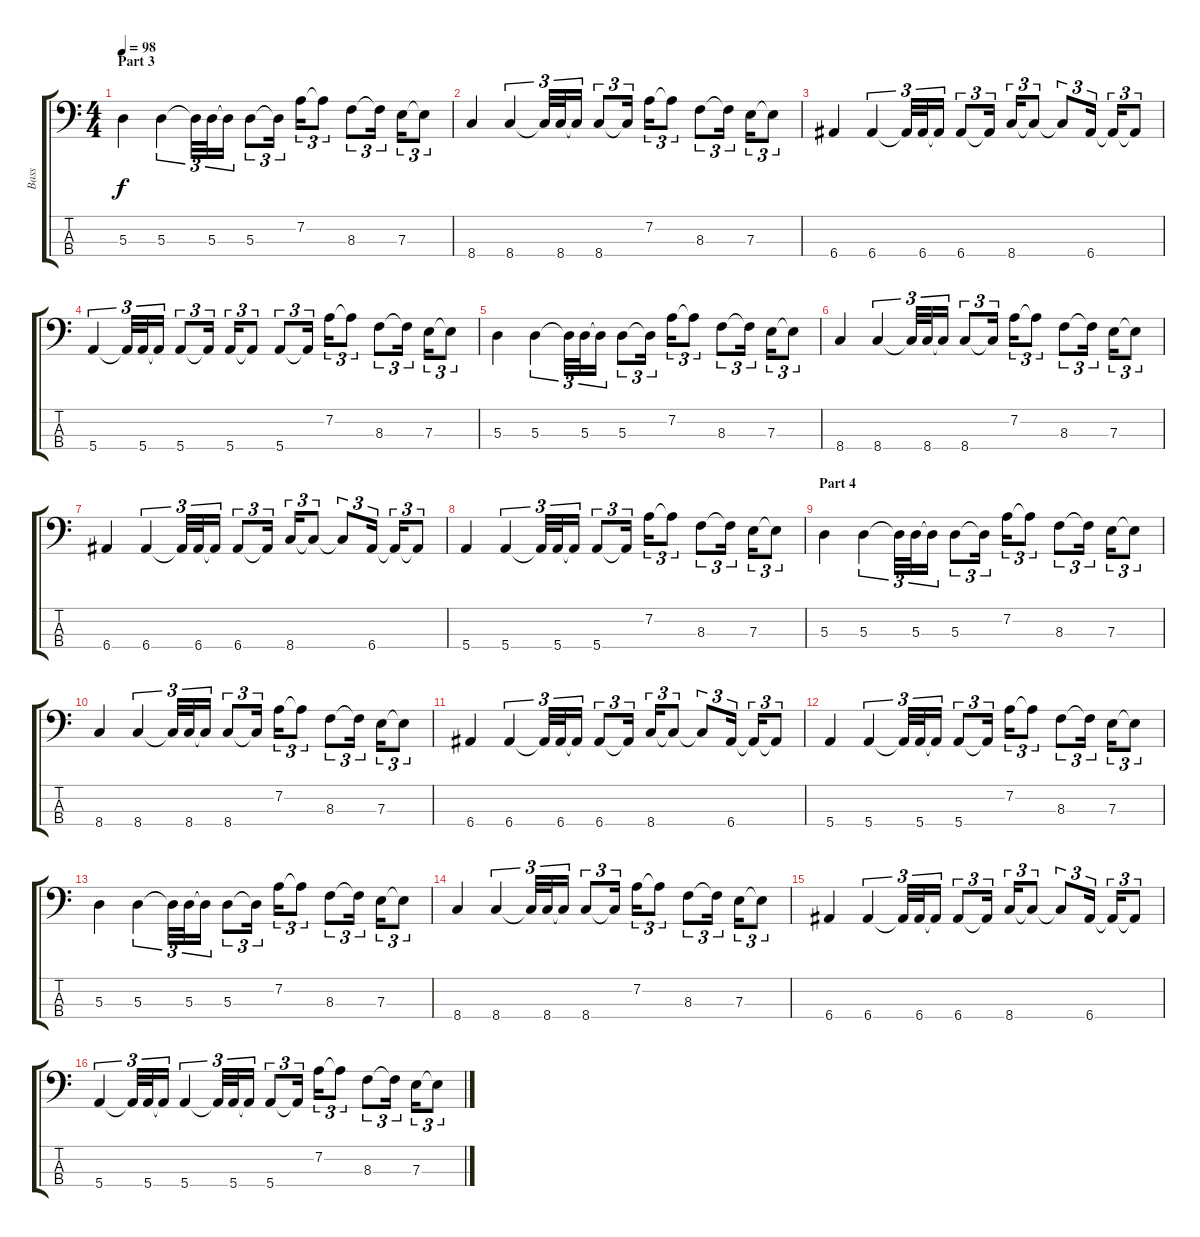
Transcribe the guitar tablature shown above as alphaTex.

\track ("Bass" "Bass") {instrument synthbass2}
\staff {score tabs}
\tuning (G2 D2 A1 E1) {hide}
\ts (4 4)
\section ("" "Part 3")
\tempo 98
\clef f4
\ks c
5.3.4{dy f} 5.3.4{tu (3 2)} 5.3{t}.32{tu (3 2)} 5.3.32{tu (3 2)} 5.3{t}.16{tu (3 2)} 5.3.8{tu (3 2)} 5.3{t}.16{tu (3 2)} 7.2.16{tu (3 2)} 7.2{t}.8{tu (3 2)} 8.3.8{tu (3 2)} 8.3{t}.16{tu (3 2)} 7.3.16{tu (3 2)} 7.3{t}.8{tu (3 2)} |
8.4.4 8.4.4{tu (3 2)} 8.4{t}.32{tu (3 2)} 8.4.32{tu (3 2)} 8.4{t}.16{tu (3 2)} 8.4.8{tu (3 2)} 8.4{t}.16{tu (3 2)} 7.2.16{tu (3 2)} 7.2{t}.8{tu (3 2)} 8.3.8{tu (3 2)} 8.3{t}.16{tu (3 2)} 7.3.16{tu (3 2)} 7.3{t}.8{tu (3 2)} |
6.4.4 6.4.4{tu (3 2)} 6.4{t}.32{tu (3 2)} 6.4.32{tu (3 2)} 6.4{t}.16{tu (3 2)} 6.4.8{tu (3 2)} 6.4{t}.16{tu (3 2)} 8.4.16{tu (3 2)} 8.4{t}.8{tu (3 2)} 8.4{t}.8{tu (3 2)} 6.4.16{tu (3 2)} 6.4{t}.16{tu (3 2)} 6.4{t}.8{tu (3 2)} |
5.4.4{tu (3 2)} 5.4{t}.32{tu (3 2)} 5.4.32{tu (3 2)} 5.4{t}.16{tu (3 2)} 5.4.8{tu (3 2)} 5.4{t}.16{tu (3 2)} 5.4.16{tu (3 2)} 5.4{t}.8{tu (3 2)} 5.4.8{tu (3 2)} 5.4{t}.16{tu (3 2)} 7.2.16{tu (3 2)} 7.2{t}.8{tu (3 2)} 8.3.8{tu (3 2)} 8.3{t}.16{tu (3 2)} 7.3.16{tu (3 2)} 7.3{t}.8{tu (3 2)} |
5.3.4 5.3.4{tu (3 2)} 5.3{t}.32{tu (3 2)} 5.3.32{tu (3 2)} 5.3{t}.16{tu (3 2)} 5.3.8{tu (3 2)} 5.3{t}.16{tu (3 2)} 7.2.16{tu (3 2)} 7.2{t}.8{tu (3 2)} 8.3.8{tu (3 2)} 8.3{t}.16{tu (3 2)} 7.3.16{tu (3 2)} 7.3{t}.8{tu (3 2)} |
8.4.4 8.4.4{tu (3 2)} 8.4{t}.32{tu (3 2)} 8.4.32{tu (3 2)} 8.4{t}.16{tu (3 2)} 8.4.8{tu (3 2)} 8.4{t}.16{tu (3 2)} 7.2.16{tu (3 2)} 7.2{t}.8{tu (3 2)} 8.3.8{tu (3 2)} 8.3{t}.16{tu (3 2)} 7.3.16{tu (3 2)} 7.3{t}.8{tu (3 2)} |
6.4.4 6.4.4{tu (3 2)} 6.4{t}.32{tu (3 2)} 6.4.32{tu (3 2)} 6.4{t}.16{tu (3 2)} 6.4.8{tu (3 2)} 6.4{t}.16{tu (3 2)} 8.4.16{tu (3 2)} 8.4{t}.8{tu (3 2)} 8.4{t}.8{tu (3 2)} 6.4.16{tu (3 2)} 6.4{t}.16{tu (3 2)} 6.4{t}.8{tu (3 2)} |
5.4.4 5.4.4{tu (3 2)} 5.4{t}.32{tu (3 2)} 5.4.32{tu (3 2)} 5.4{t}.16{tu (3 2)} 5.4.8{tu (3 2)} 5.4{t}.16{tu (3 2)} 7.2.16{tu (3 2)} 7.2{t}.8{tu (3 2)} 8.3.8{tu (3 2)} 8.3{t}.16{tu (3 2)} 7.3.16{tu (3 2)} 7.3{t}.8{tu (3 2)} |
\section ("" "Part 4")
5.3.4 5.3.4{tu (3 2)} 5.3{t}.32{tu (3 2)} 5.3.32{tu (3 2)} 5.3{t}.16{tu (3 2)} 5.3.8{tu (3 2)} 5.3{t}.16{tu (3 2)} 7.2.16{tu (3 2)} 7.2{t}.8{tu (3 2)} 8.3.8{tu (3 2)} 8.3{t}.16{tu (3 2)} 7.3.16{tu (3 2)} 7.3{t}.8{tu (3 2)} |
8.4.4 8.4.4{tu (3 2)} 8.4{t}.32{tu (3 2)} 8.4.32{tu (3 2)} 8.4{t}.16{tu (3 2)} 8.4.8{tu (3 2)} 8.4{t}.16{tu (3 2)} 7.2.16{tu (3 2)} 7.2{t}.8{tu (3 2)} 8.3.8{tu (3 2)} 8.3{t}.16{tu (3 2)} 7.3.16{tu (3 2)} 7.3{t}.8{tu (3 2)} |
6.4.4 6.4.4{tu (3 2)} 6.4{t}.32{tu (3 2)} 6.4.32{tu (3 2)} 6.4{t}.16{tu (3 2)} 6.4.8{tu (3 2)} 6.4{t}.16{tu (3 2)} 8.4.16{tu (3 2)} 8.4{t}.8{tu (3 2)} 8.4{t}.8{tu (3 2)} 6.4.16{tu (3 2)} 6.4{t}.16{tu (3 2)} 6.4{t}.8{tu (3 2)} |
5.4.4 5.4.4{tu (3 2)} 5.4{t}.32{tu (3 2)} 5.4.32{tu (3 2)} 5.4{t}.16{tu (3 2)} 5.4.8{tu (3 2)} 5.4{t}.16{tu (3 2)} 7.2.16{tu (3 2)} 7.2{t}.8{tu (3 2)} 8.3.8{tu (3 2)} 8.3{t}.16{tu (3 2)} 7.3.16{tu (3 2)} 7.3{t}.8{tu (3 2)} |
5.3.4 5.3.4{tu (3 2)} 5.3{t}.32{tu (3 2)} 5.3.32{tu (3 2)} 5.3{t}.16{tu (3 2)} 5.3.8{tu (3 2)} 5.3{t}.16{tu (3 2)} 7.2.16{tu (3 2)} 7.2{t}.8{tu (3 2)} 8.3.8{tu (3 2)} 8.3{t}.16{tu (3 2)} 7.3.16{tu (3 2)} 7.3{t}.8{tu (3 2)} |
8.4.4 8.4.4{tu (3 2)} 8.4{t}.32{tu (3 2)} 8.4.32{tu (3 2)} 8.4{t}.16{tu (3 2)} 8.4.8{tu (3 2)} 8.4{t}.16{tu (3 2)} 7.2.16{tu (3 2)} 7.2{t}.8{tu (3 2)} 8.3.8{tu (3 2)} 8.3{t}.16{tu (3 2)} 7.3.16{tu (3 2)} 7.3{t}.8{tu (3 2)} |
6.4.4 6.4.4{tu (3 2)} 6.4{t}.32{tu (3 2)} 6.4.32{tu (3 2)} 6.4{t}.16{tu (3 2)} 6.4.8{tu (3 2)} 6.4{t}.16{tu (3 2)} 8.4.16{tu (3 2)} 8.4{t}.8{tu (3 2)} 8.4{t}.8{tu (3 2)} 6.4.16{tu (3 2)} 6.4{t}.16{tu (3 2)} 6.4{t}.8{tu (3 2)} |
5.4.4{tu (3 2)} 5.4{t}.32{tu (3 2)} 5.4.32{tu (3 2)} 5.4{t}.16{tu (3 2)} 5.4.4{tu (3 2)} 5.4{t}.32{tu (3 2)} 5.4.32{tu (3 2)} 5.4{t}.16{tu (3 2)} 5.4.8{tu (3 2)} 5.4{t}.16{tu (3 2)} 7.2.16{tu (3 2)} 7.2{t}.8{tu (3 2)} 8.3.8{tu (3 2)} 8.3{t}.16{tu (3 2)} 7.3.16{tu (3 2)} 7.3{t}.8{tu (3 2)}
